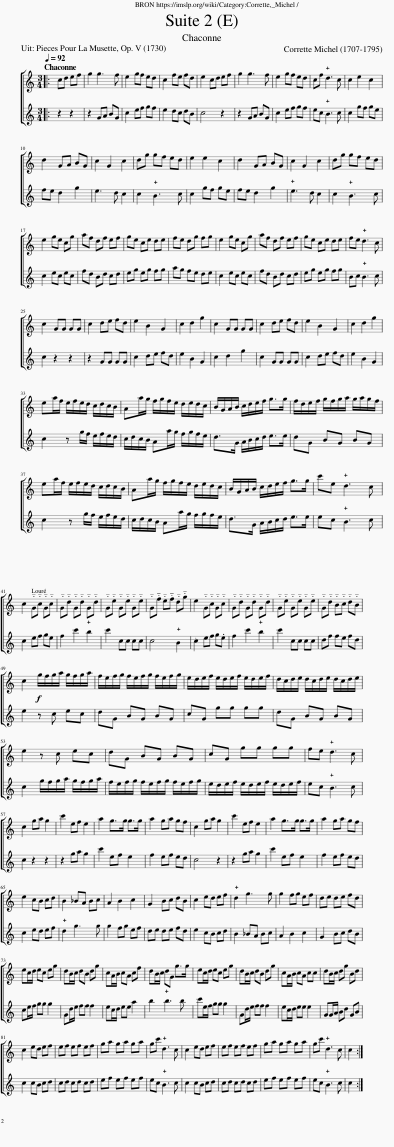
X:1
%%score [ 1 2 ]
L:1/8
Q:1/4=92
M:3/4
I:linebreak $
K:C
V:1 treble
V:2 treble
V:1
|: cd ef | g2 g3 f | e2 gf ed | c2 fe fd | e2 cd ef | %5
 g2 g3 f | e2 gf ed | cf !plus!d3 c | c2 e2 c2 |$ d2 GA BG | %10
 c2 G2 c2 | dg gf ed | e2 e2 c2 | d2 GA BG | c2 G2 c2 | %15
 dg gf ed |$ e2 ge cg | af df ef | ge ce de | fe dg fg | %20
 e2 ge cg | af df ef | ge ce de | fe !plus!d3 c |$ c2 GG GG | %25
 c2 de fd | e2 B2 G2 | c2 d2 g2 | c2 GG GG | c2 de fd | %30
 e2 B2 G2 | c2 d2 g2 |$ ea/f/ e/f/e/d/ c/d/c/B/ | Aa/g/ f/g/f/e/ d/e/d/c/ | B/G/A/B/ c/d/e/f/ g>g | %35
 f/d/e/f/ g/f/g/a/ g/a/g/f/ |$ ea/f/ e/f/e/d/ c/d/c/B/ | Aa/g/ f/g/f/e/ d/e/d/c/ | B/G/A/B/ c/d/e/f/ g>g | c'e !plus!d3 c |$ %40
 c2 !tenuto!.G!tenuto!.c !tenuto!.G!tenuto!.c | !tenuto!.G!tenuto!.d !tenuto!.G!tenuto!.d !tenuto!.G!tenuto!.d | !tenuto!.G!tenuto!.e !tenuto!.G!tenuto!.e !tenuto!.G!tenuto!.e | !tenuto!.G!tenuto!.f !tenuto!.e!tenuto!.f !tenuto!.d!tenuto!.g | e2 !tenuto!.G!tenuto!.c !tenuto!.G!tenuto!.c | %45
 !tenuto!.G!tenuto!.d !tenuto!.G!tenuto!.d !tenuto!.G!tenuto!.d | !tenuto!.G!tenuto!.e !tenuto!.G!tenuto!.e !tenuto!.G!tenuto!.e | !tenuto!.G!tenuto!.d !tenuto!.B!tenuto!.c !tenuto!.d!tenuto!.B |$ c2!f! g/f/g/a/ g/f/g/a/ | f/e/f/g/ f/e/f/g/ f/e/f/g/ | %50
 e/d/e/f/ e/d/e/f/ e/d/e/f/ | d/c/d/e/ d/c/d/e/ d/c/d/e/ |$ e2 z c ec | dG BG BG | cG gg gg | %55
 fe !plus!d3 c |$ c2 ga g2 | c'2 ef e2 | a2 g>g g>g | a2 ga gf | %60
 c2 ga g2 | c'2 ef e2 | a2 g>g g>g | a2 ga gf |$ e2 cB cd | %65
 B2 _BA Bc | A2 B2 c2 | G2 Bc dB | c2 ed ef | !plus!d2 g3 g | %70
 g2 fg ef | de de fd |$ ec/d/ ec eg | dB/c/ dB dg | cA/B/ cA cf | %75
 dB/c/ dG g>g | ec/d/ ec eg | dB/c/ dB dg | cA/B/ cA cc | dB/c/ dg Bd |$ %80
 c2 ed ef | ef ef ef | ga ga ga | gc' !plus!d3 c | c2 ed ef | %85
 ef ef ef | ga ga ga | gc' !plus!d3 c | c2 :| %89
V:2
|: z2 z2 | z2 GA BG | c2 ef gf | e2 dc dB | c4 z2 | %5
 z2 GA BG | c2 ef gf | ec !plus!B3 c | c2 gf ge |$ fe d2 g2 | %10
 e3 d c2 | c2 !plus!B3 c | c2 gf ge | fe d2 g2 | !plus!e3 d c2 | %15
 c2 !plus!B3 c |$ c2 ec ec | fd Bd cd | eg eg fg | ag fe de | %20
 c2 ec ec | fd Bd cd | eg eg fg | Bc !plus!B3 c |$ c2 z2 z2 | %25
 z2 GG GG | c2 de fd | e2 B2 G2 | c2 d2 g2 | c2 GG GG | %30
 c2 de fd | e2 B2 G2 |$ c2 z g/f/ e/f/e/d/ | c/d/c/B/ Aa/g/ f/g/f/e/ | d>G A/B/c/d/ e>e | %35
 dG BG BG |$ c2 z g/f/ e/f/e/d/ | c/d/c/B/ Aa/g/ f/g/f/e/ | d>G A/B/c/d/ e>e | ec !plus!B3 c |$ %40
 c2 ef ge | f2 c'2 !plus!b2 | c'2 cc cc | c4 !plus!B2 | .c2 ef g.e | %45
 f2 c'2 !plus!b2 | c'2 cc cc | df fe fd |$ e2 z c ec | dG BG BG | %50
 cG gg gg | dG BG BG |$ c2 g/f/g/a/ g/f/g/a/ | f/e/f/g/ f/e/f/g/ f/e/f/g/ | e/d/e/f/ e/d/e/f/ e/d/e/f/ | %55
 ec !plus!B3 c |$ c2 z2 z2 | z2 ga g2 | c'2 ef e2 | f2 ef ed | %60
 c4 z2 | z2 ga g2 | c'2 ef e2 | f2 ef ed |$ c2 ed ef | %65
 !plus!d2 g3 g | g2 fg ef | de de fd | e2 cB cd | B2 _BA Bc | %70
 A2 B2 c2 | G2 Bc dB |$ ce/f/ gg g2 | Gd/e/ ff f2 | ec/d/ ee a2 | %75
 b2 !plus!b3 b | c'e/f/ gg g2 | Gd/e/ ff f2 | ec/d/ ee e2 | GG/A/ Bd GB |$ %80
 c2 cB cd | cd cd cd | ef ef ef | ec !plus!B3 c | c2 cB cd | %85
 cd cd cd | ef ef ef | ec !plus!B3 c | c2 :| %89
